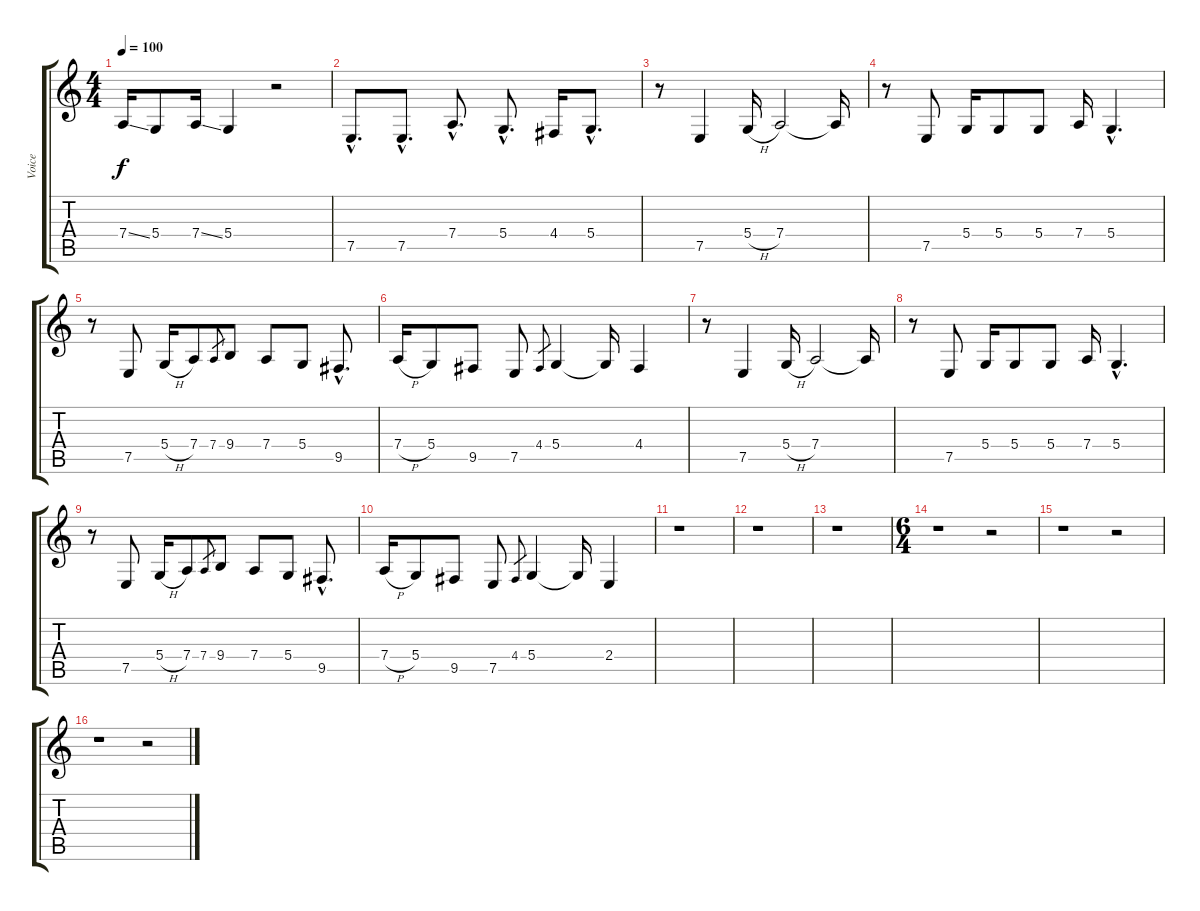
\track ("Voice" "Voice") {instrument trumpet}
\staff {score tabs}
\tuning (E4 B3 G3 D3 A2 E2) {hide}
\ts (4 4)
\tempo 100
\clef g2
\ks c
7.4{ss}.16{dy f} 5.4.8 7.4{ss}.16 5.4.4 r.2 |
7.5{hac}.8{d} 7.5{hac}.8{d} 7.4{hac}.8{d} 5.4{hac}.8{d} 4.4.16 5.4{hac}.8{d} |
r.8 7.5.4 5.4{h}.16 7.4.2 7.4{t}.16 |
r.8 7.5.8 5.4.16 5.4.8 5.4.8 7.4.16 5.4{hac}.4{d} |
r.8 7.5.8 5.4{h}.16 7.4.8 7.4.8{gr} 9.4.8 7.4.8 5.4.8 9.5{hac}.8{d} |
7.4{h}.16 5.4.8 9.5.8 7.5.8 4.4.8{gr} 5.4.4 5.4{t}.16 4.4.4 |
r.8 7.5.4 5.4{h}.16 7.4.2 7.4{t}.16 |
r.8 7.5.8 5.4.16 5.4.8 5.4.8 7.4.16 5.4{hac}.4{d} |
r.8 7.5.8 5.4{h}.16 7.4.8 7.4.8{gr} 9.4.8 7.4.8 5.4.8 9.5{hac}.8{d} |
7.4{h}.16 5.4.8 9.5.8 7.5.8 4.4.8{gr} 5.4.4 5.4{t}.16 2.4.4 |
r.1 |
r.1 |
r.1 |
\ts (6 4)
r.1 r.2 |
r.1 r.2 |
r.1 r.2
